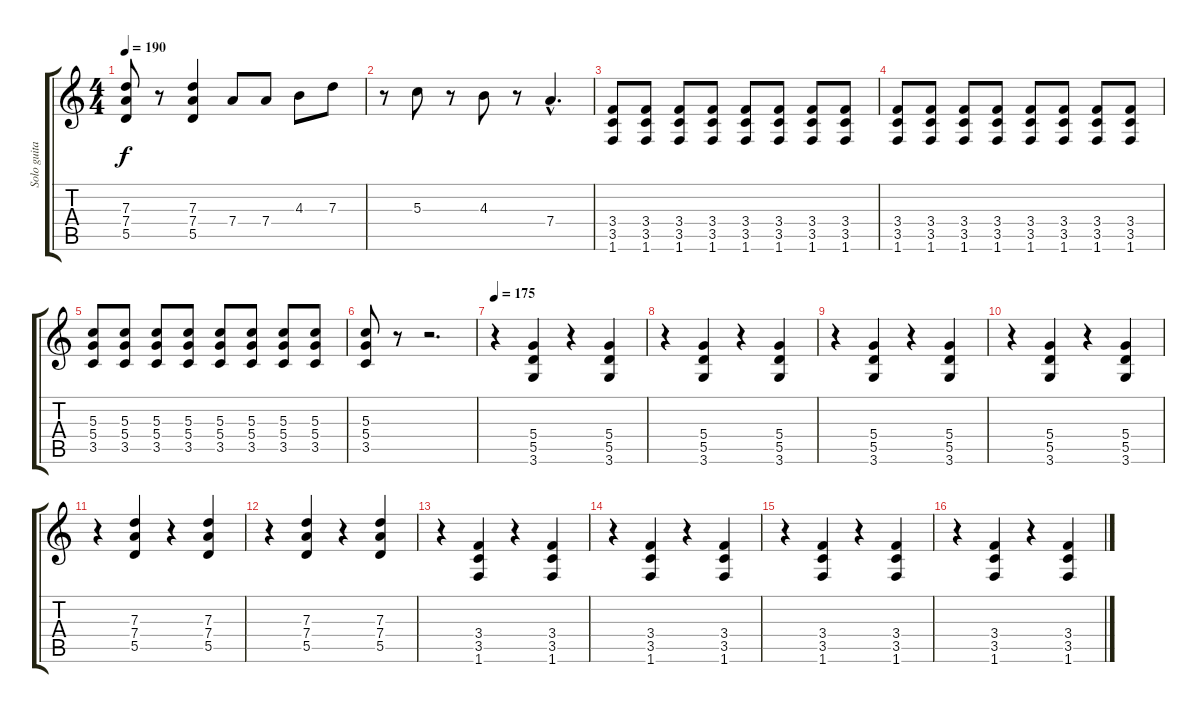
\track ("Solo guitar" "Solo guita") {instrument distortionguitar}
\staff {score tabs}
\tuning (E4 B3 G3 D3 A2 E2) {hide}
\ts (4 4)
\tempo 190
\clef g2
\ks c
(7.3 7.4 5.5).8{dy f} r.8 (7.3 7.4 5.5).4 7.4.8 7.4.8 4.3.8 7.3.8 |
r.8 5.3.8 r.8 4.3.8 r.8 7.4{hac}.4{d} |
(3.4 3.5 1.6).8 (3.4 3.5 1.6).8 (3.4 3.5 1.6).8 (3.4 3.5 1.6).8 (3.4 3.5 1.6).8 (3.4 3.5 1.6).8 (3.4 3.5 1.6).8 (3.4 3.5 1.6).8 |
(3.4 3.5 1.6).8 (3.4 3.5 1.6).8 (3.4 3.5 1.6).8 (3.4 3.5 1.6).8 (3.4 3.5 1.6).8 (3.4 3.5 1.6).8 (3.4 3.5 1.6).8 (3.4 3.5 1.6).8 |
(5.3 5.4 3.5).8 (5.3 5.4 3.5).8 (5.3 5.4 3.5).8 (5.3 5.4 3.5).8 (5.3 5.4 3.5).8 (5.3 5.4 3.5).8 (5.3 5.4 3.5).8 (5.3 5.4 3.5).8 |
(5.3 5.4 3.5).8 r.8 r.2{d} |
\tempo 175
r.4 (5.4 5.5 3.6).4 r.4 (5.4 5.5 3.6).4 |
r.4 (5.4 5.5 3.6).4 r.4 (5.4 5.5 3.6).4 |
r.4 (5.4 5.5 3.6).4 r.4 (5.4 5.5 3.6).4 |
r.4 (5.4 5.5 3.6).4 r.4 (5.4 5.5 3.6).4 |
r.4 (7.3 7.4 5.5).4 r.4 (7.3 7.4 5.5).4 |
r.4 (7.3 7.4 5.5).4 r.4 (7.3 7.4 5.5).4 |
r.4 (3.4 3.5 1.6).4 r.4 (3.4 3.5 1.6).4 |
r.4 (3.4 3.5 1.6).4 r.4 (3.4 3.5 1.6).4 |
r.4 (3.4 3.5 1.6).4 r.4 (3.4 3.5 1.6).4 |
r.4 (3.4 3.5 1.6).4 r.4 (3.4 3.5 1.6).4
